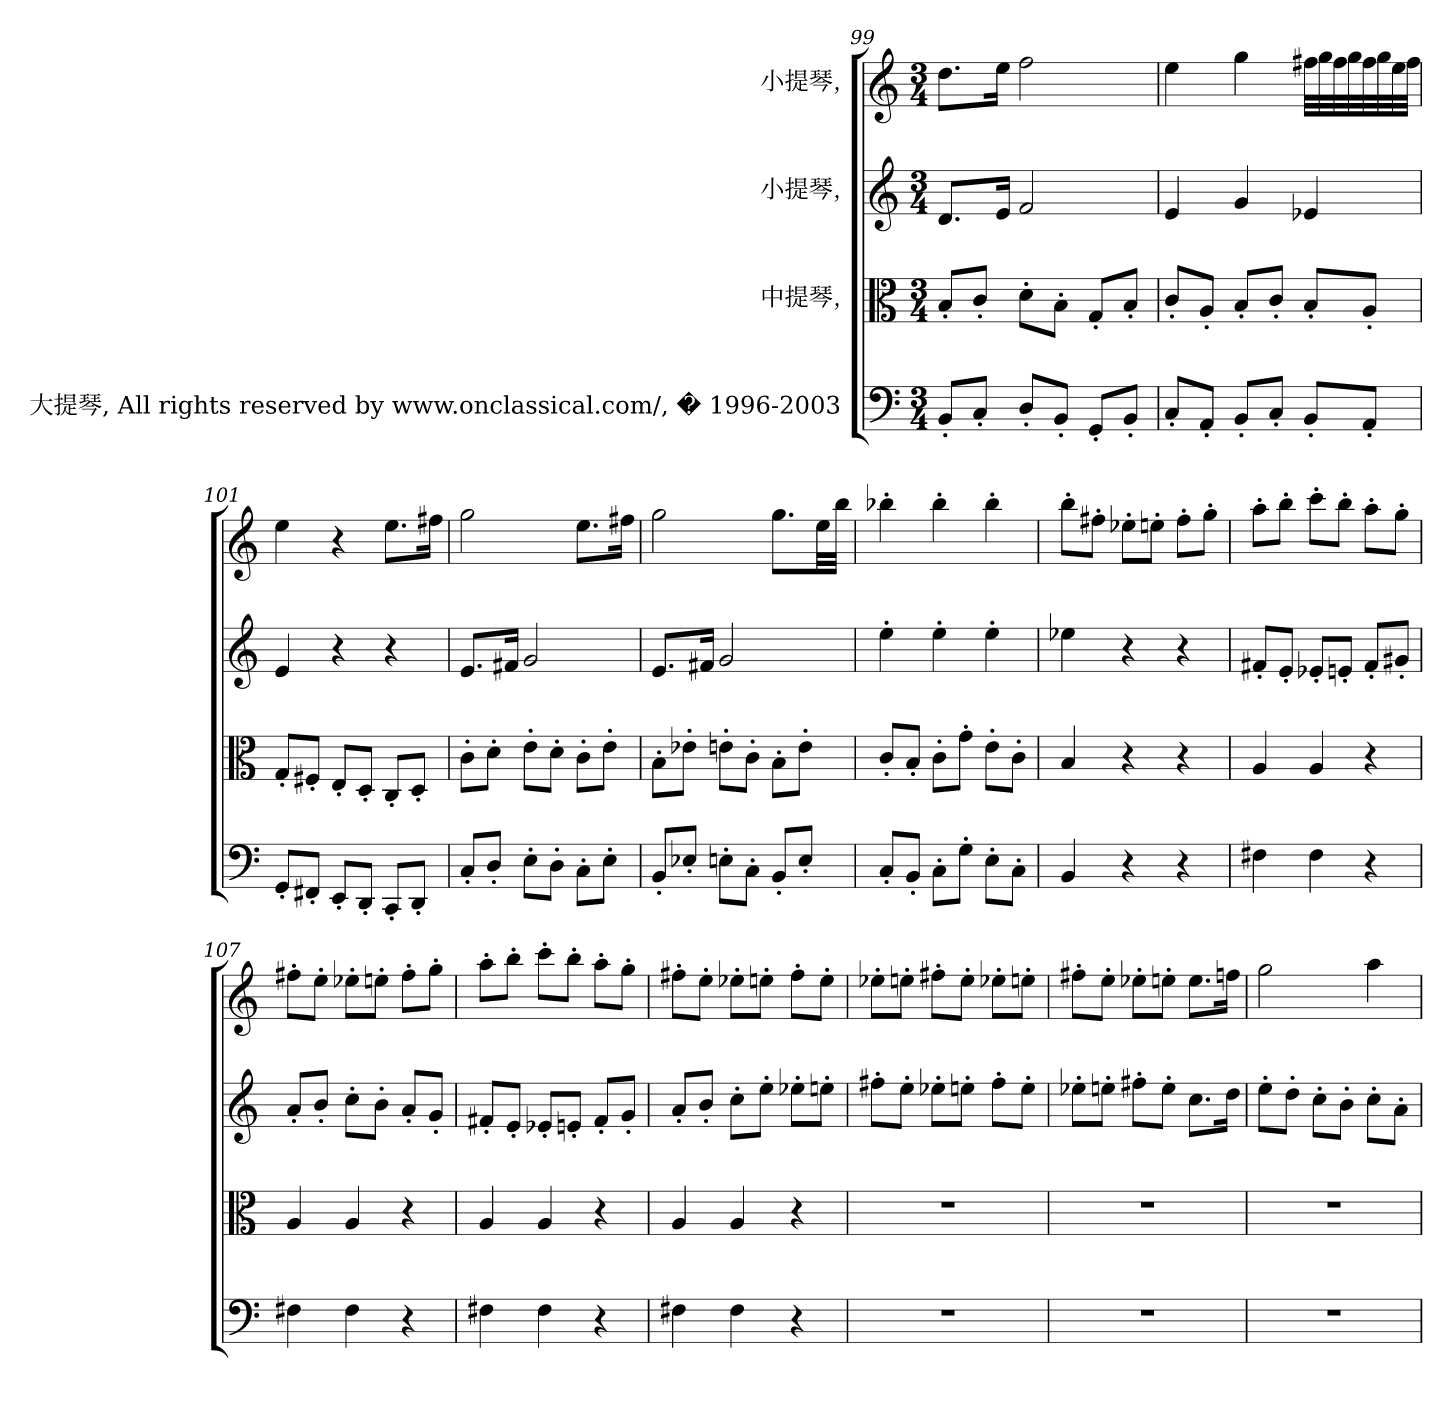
**kern	**kern	**kern	**kern
*part4	*part3	*part2	*part1
*staff4	*staff3	*staff2	*staff1
*I"大提琴, All rights reserved by www.onclassical.com/, � 1996-2003	*I"中提琴,	*I"小提琴,	*I"小提琴,
*clefF4	*clefC3	*clefG2	*clefG2
*k[]	*k[]	*k[]	*k[]
*M3/4	*M3/4	*M3/4	*M3/4
=99	=99	=99	=99
8BB'/L	8B'/L	8.d/L	8.dd\L
8C'/J	8c'/J	.	.
.	.	16e/Jk	16ee\Jk
8D'/L	8d'\L	2f/	2ff\
8BB'/J	8B'\J	.	.
8GG'/L	8G'/L	.	.
8BB'/J	8B'/J	.	.
!!LO:PB:g=z
=100	=100	=100	=100
8C'/L	8c'/L	4e/	4ee\
8AA'/J	8A'/J	.	.
8BB'/L	8B'/L	4g/	4gg\
8C'/J	8c'/J	.	.
8BB'/L	8B'/L	4e-X/	32ff#X\LLL
.	.	.	32gg\
.	.	.	32ff#\
.	.	.	32gg\
8AA'/J	8A'/J	.	32ff#\
.	.	.	32gg\
.	.	.	32ee\
.	.	.	32ff#\JJJ
=101	=101	=101	=101
8GG'/L	8G'/L	4e/	4ee\
8FF#X'/J	8F#X'/J	.	.
8EE'/L	8E'/L	4r	4r
8DD'/J	8D'/J	.	.
8CC'/L	8C'/L	4r	8.ee\L
8DD'/J	8D'/J	.	.
.	.	.	16ff#X\Jk
=102	=102	=102	=102
8C'/L	8c'\L	8.e/L	2gg\
8D'/J	8d'\J	.	.
.	.	16f#X/Jk	.
8E'\L	8e'\L	2g/	.
8D'\J	8d'\J	.	.
8C'\L	8c'\L	.	8.ee\L
8E'\J	8e'\J	.	.
.	.	.	16ff#X\Jk
=103	=103	=103	=103
8BB'/L	8B'\L	8.e/L	2gg\
8E-X'/J	8e-X'\J	.	.
.	.	16f#X/Jk	.
8En'\L	8en'\L	2g/	.
8C'\J	8c'\J	.	.
8BB'/L	8B'\L	.	8.gg\L
8E'/J	8e'\J	.	.
.	.	.	32ee\LL
.	.	.	32bb\JJJ
!!LO:LB:g=z
=104	=104	=104	=104
8C'/L	8c'/L	4ee'\	4bb-X'\
8BB'/J	8B'/J	.	.
8C'\L	8c'\L	4ee'\	4bb-'\
8G'\J	8g'\J	.	.
8E'\L	8e'\L	4ee'\	4bb-'\
8C'\J	8c'\J	.	.
=105	=105	=105	=105
4BB/	4B/	4ee-X\	8bb'\L
.	.	.	8ff#X'\J
4r	4r	4r	8ee-X'\L
.	.	.	8een'\J
4r	4r	4r	8ff#'\L
.	.	.	8gg'\J
=106	=106	=106	=106
4F#X\	4A/	8f#X'/L	8aa'\L
.	.	8e'/J	8bb'\J
4F#\	4A/	8e-X'/L	8ccc'\L
.	.	8en'/J	8bb'\J
4r	4r	8f#'/L	8aa'\L
.	.	8g#X'/J	8gg'\J
=107	=107	=107	=107
4F#X\	4A/	8a'/L	8ff#X'\L
.	.	8b'/J	8ee'\J
4F#\	4A/	8cc'\L	8ee-X'\L
.	.	8b'\J	8een'\J
4r	4r	8a'/L	8ff#'\L
.	.	8g'/J	8gg'\J
=108	=108	=108	=108
4F#X\	4A/	8f#X'/L	8aa'\L
.	.	8e'/J	8bb'\J
4F#\	4A/	8e-X'/L	8ccc'\L
.	.	8en'/J	8bb'\J
4r	4r	8f#'/L	8aa'\L
.	.	8g'/J	8gg'\J
!!LO:LB:g=z
=109	=109	=109	=109
4F#X\	4A/	8a'/L	8ff#X'\L
.	.	8b'/J	8ee'\J
4F#\	4A/	8cc'\L	8ee-X'\L
.	.	8ee'\J	8een'\J
4r	4r	8ee-X'\L	8ff#'\L
.	.	8een'\J	8ee'\J
=110	=110	=110	=110
2.r	2.r	8ff#X'\L	8ee-X'\L
.	.	8ee'\J	8een'\J
.	.	8ee-X'\L	8ff#X'\L
.	.	8een'\J	8ee'\J
.	.	8ff#'\L	8ee-X'\L
.	.	8ee'\J	8een'\J
=111	=111	=111	=111
2.r	2.r	8ee-X'\L	8ff#X'\L
.	.	8een'\J	8ee'\J
.	.	8ff#X'\L	8ee-X'\L
.	.	8ee'\J	8een'\J
.	.	8.cc\L	8.ee\L
.	.	16dd\Jk	16ffn\Jk
=112	=112	=112	=112
2.r	2.r	8ee'\L	2gg\
.	.	8dd'\J	.
.	.	8cc'\L	.
.	.	8b'\J	.
.	.	8cc'\L	4aa\
.	.	8a'\J	.
=	=	=	=
*-	*-	*-	*-
